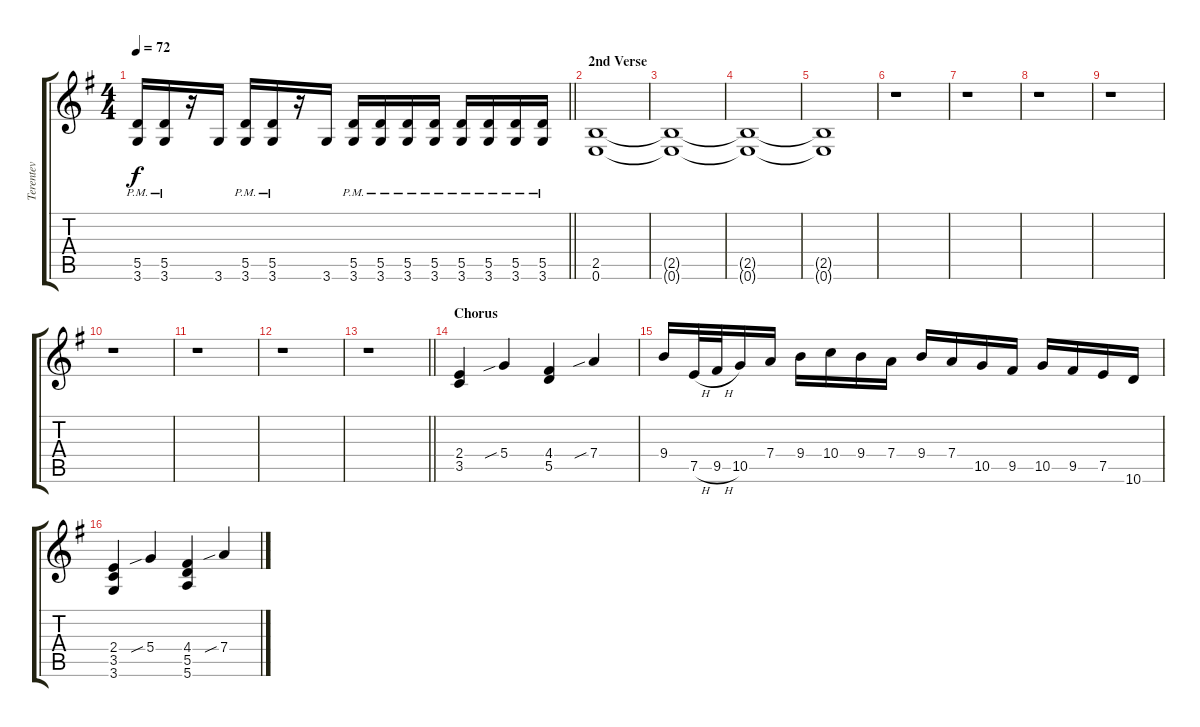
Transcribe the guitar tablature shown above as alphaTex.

\track ("Terentev" "Terentev") {instrument distortionguitar}
\staff {score tabs}
\tuning (E4 B3 G3 D3 A2 E2) {hide}
\ts (4 4)
\tempo 72
\clef g2
\barLineRight lightlight
\ks eminor
(5.5{pm} 3.6).16{dy f} (5.5{pm} 3.6).16 r.16 3.6.16 (5.5{pm} 3.6).16 (5.5{pm} 3.6).16 r.16 3.6.16 (5.5{pm} 3.6).16 (5.5{pm} 3.6).16 (5.5{pm} 3.6).16 (5.5{pm} 3.6).16 (5.5{pm} 3.6).16 (5.5{pm} 3.6).16 (5.5{pm} 3.6).16 (5.5{pm} 3.6).16 |
\section ("" "2nd Verse")
(2.5 0.6).1{volume 7} |
(2.5{t} 0.6{t}).1 |
(2.5{t} 0.6{t}).1 |
(2.5{t} 0.6{t}).1 |
r.1 |
r.1 |
r.1 |
r.1 |
r.1 |
r.1 |
r.1 |
\barLineRight lightlight
r.1 |
\section ("" "Chorus ")
(2.4 3.5).4 5.4{sib}.4 (4.4 5.5).4 7.4{sib}.4 |
9.4.16 7.5{h}.32 9.5{h}.32 10.5.16 7.4.16 9.4.16 10.4.16 9.4.16 7.4.16 9.4.16 7.4.16 10.5.16 9.5.16 10.5.16 9.5.16 7.5.16 10.6.16 |
(2.4 3.5 3.6).4 5.4{sib}.4 (4.4 5.5 5.6).4 7.4{sib}.4
